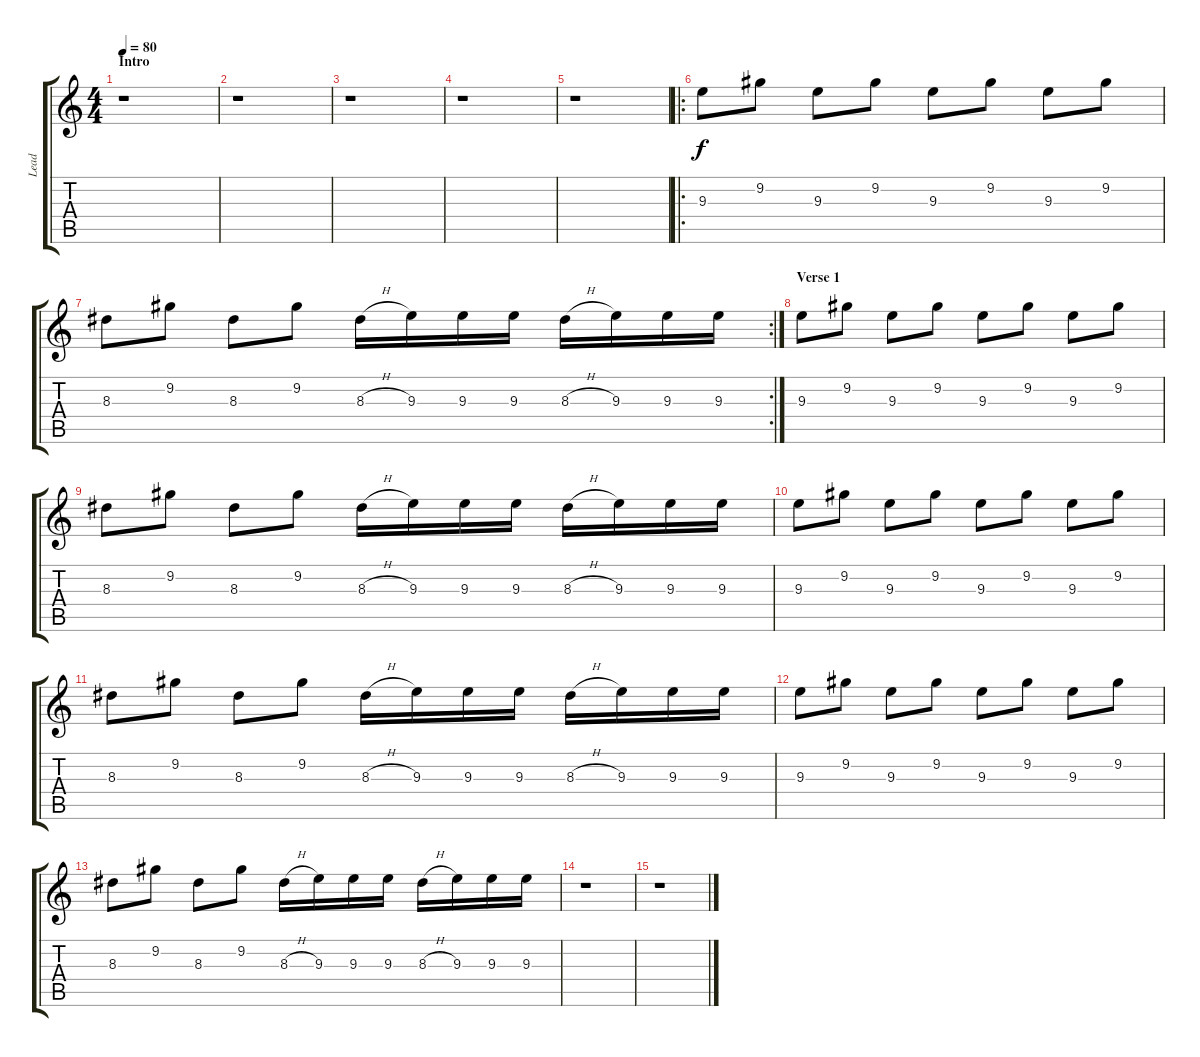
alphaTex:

\track ("Lead" "Lead") {instrument distortionguitar}
\staff {score tabs}
\tuning (E4 B3 G3 D3 A2 E2) {hide}
\ts (4 4)
\section ("" "Intro")
\tempo 80
\clef g2
\ks c
r.1{dy f instrument distortionguitar} |
r.1 |
r.1 |
r.1 |
r.1 |
\ro
9.3.8 9.2.8 9.3.8 9.2.8 9.3.8 9.2.8 9.3.8 9.2.8 |
\rc 2
8.3.8 9.2.8 8.3.8 9.2.8 8.3{h}.16 9.3.16 9.3.16 9.3.16 8.3{h}.16 9.3.16 9.3.16 9.3.16 |
\section ("" "Verse 1")
9.3.8 9.2.8 9.3.8 9.2.8 9.3.8 9.2.8 9.3.8 9.2.8 |
8.3.8 9.2.8 8.3.8 9.2.8 8.3{h}.16 9.3.16 9.3.16 9.3.16 8.3{h}.16 9.3.16 9.3.16 9.3.16 |
9.3.8 9.2.8 9.3.8 9.2.8 9.3.8 9.2.8 9.3.8 9.2.8 |
8.3.8 9.2.8 8.3.8 9.2.8 8.3{h}.16 9.3.16 9.3.16 9.3.16 8.3{h}.16 9.3.16 9.3.16 9.3.16 |
9.3.8 9.2.8 9.3.8 9.2.8 9.3.8 9.2.8 9.3.8 9.2.8 |
8.3.8 9.2.8 8.3.8 9.2.8 8.3{h}.16 9.3.16 9.3.16 9.3.16 8.3{h}.16 9.3.16 9.3.16 9.3.16 |
r.1 |
r.1
